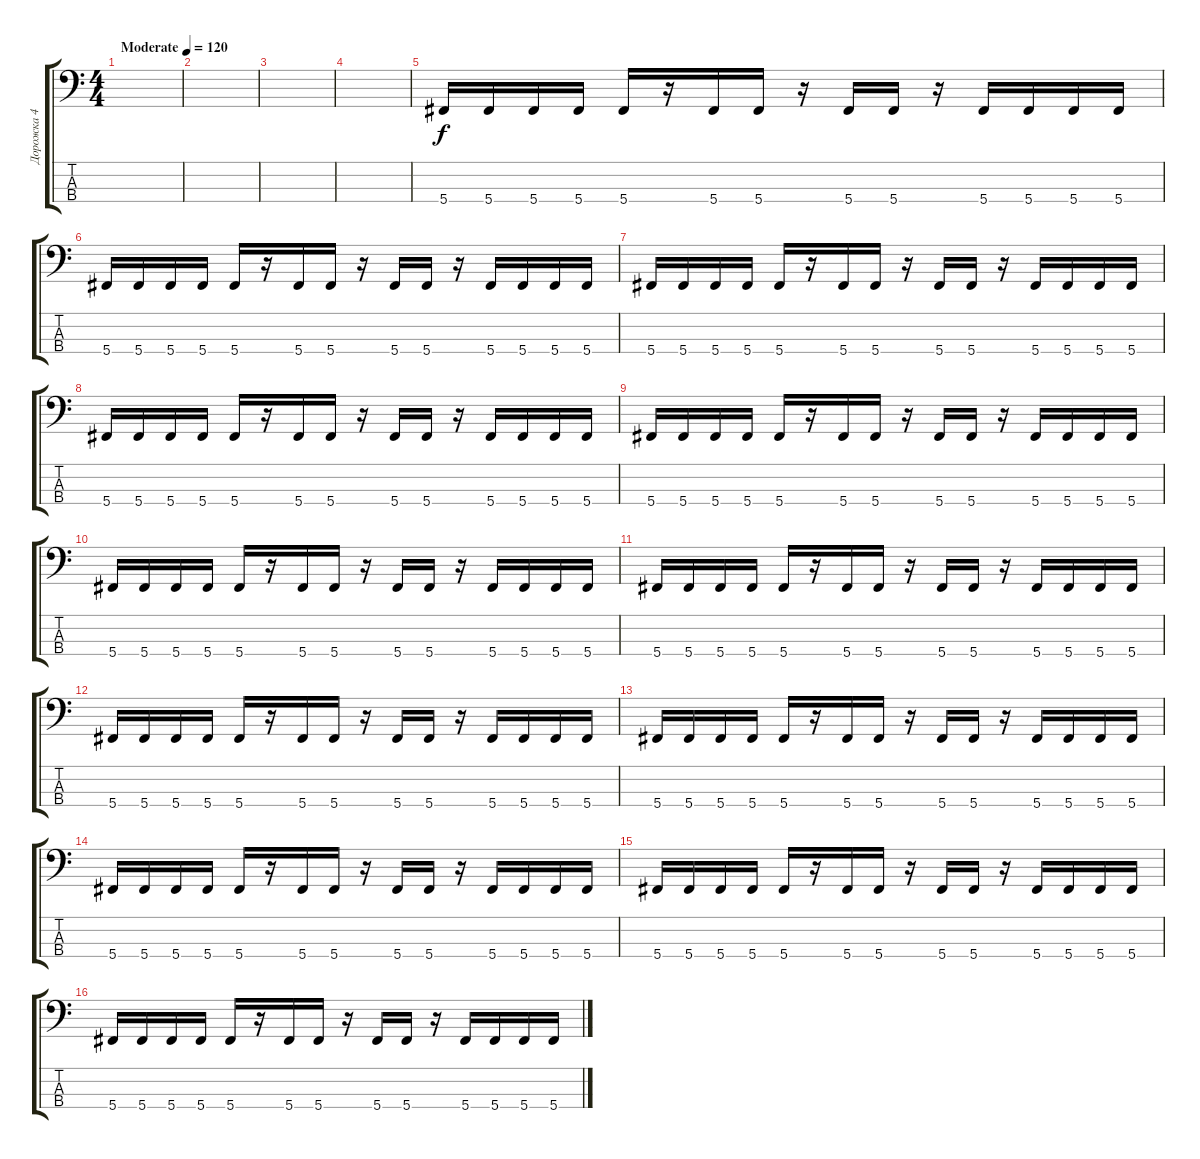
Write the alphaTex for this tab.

\track ("Дорожка 4" "Дорожка 4") {instrument electricbassfinger}
\staff {score tabs}
\tuning (F2 Db2 Ab1 Db1) {hide}
\ts (4 4)
\tempo (120 "Moderate")
\clef f4
\ks c
|
|
|
|
5.4.16 5.4.16 5.4.16 5.4.16 5.4.16 r.16 5.4.16 5.4.16 r.16 5.4.16 5.4.16 r.16 5.4.16 5.4.16 5.4.16 5.4.16 |
5.4.16 5.4.16 5.4.16 5.4.16 5.4.16 r.16 5.4.16 5.4.16 r.16 5.4.16 5.4.16 r.16 5.4.16 5.4.16 5.4.16 5.4.16 |
5.4.16 5.4.16 5.4.16 5.4.16 5.4.16 r.16 5.4.16 5.4.16 r.16 5.4.16 5.4.16 r.16 5.4.16 5.4.16 5.4.16 5.4.16 |
5.4.16 5.4.16 5.4.16 5.4.16 5.4.16 r.16 5.4.16 5.4.16 r.16 5.4.16 5.4.16 r.16 5.4.16 5.4.16 5.4.16 5.4.16 |
5.4.16 5.4.16 5.4.16 5.4.16 5.4.16 r.16 5.4.16 5.4.16 r.16 5.4.16 5.4.16 r.16 5.4.16 5.4.16 5.4.16 5.4.16 |
5.4.16 5.4.16 5.4.16 5.4.16 5.4.16 r.16 5.4.16 5.4.16 r.16 5.4.16 5.4.16 r.16 5.4.16 5.4.16 5.4.16 5.4.16 |
5.4.16 5.4.16 5.4.16 5.4.16 5.4.16 r.16 5.4.16 5.4.16 r.16 5.4.16 5.4.16 r.16 5.4.16 5.4.16 5.4.16 5.4.16 |
5.4.16 5.4.16 5.4.16 5.4.16 5.4.16 r.16 5.4.16 5.4.16 r.16 5.4.16 5.4.16 r.16 5.4.16 5.4.16 5.4.16 5.4.16 |
5.4.16 5.4.16 5.4.16 5.4.16 5.4.16 r.16 5.4.16 5.4.16 r.16 5.4.16 5.4.16 r.16 5.4.16 5.4.16 5.4.16 5.4.16 |
5.4.16 5.4.16 5.4.16 5.4.16 5.4.16 r.16 5.4.16 5.4.16 r.16 5.4.16 5.4.16 r.16 5.4.16 5.4.16 5.4.16 5.4.16 |
5.4.16 5.4.16 5.4.16 5.4.16 5.4.16 r.16 5.4.16 5.4.16 r.16 5.4.16 5.4.16 r.16 5.4.16 5.4.16 5.4.16 5.4.16 |
5.4.16 5.4.16 5.4.16 5.4.16 5.4.16 r.16 5.4.16 5.4.16 r.16 5.4.16 5.4.16 r.16 5.4.16 5.4.16 5.4.16 5.4.16
